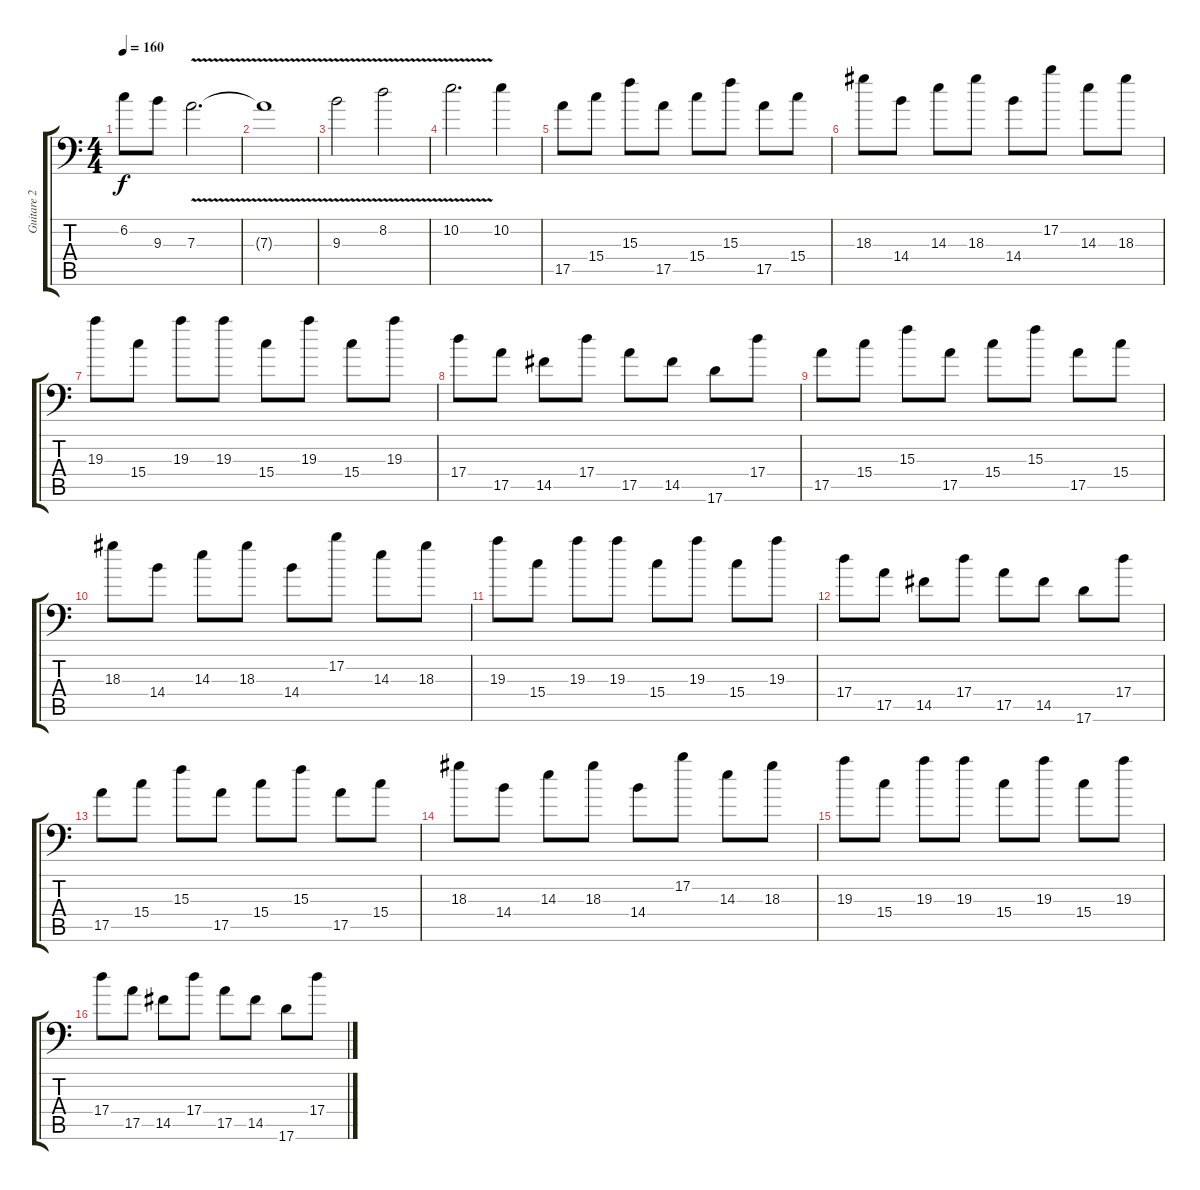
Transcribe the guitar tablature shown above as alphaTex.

\track ("Guitare 2" "Guitare 2") {instrument distortionguitar}
\staff {score tabs}
\tuning (B3 Gb3 D3 A2 E2 A1) {hide}
\ts (4 4)
\tempo 160
\clef f4
\ks c
6.2.8{dy f} 9.3.8 7.3{v}.2{d} |
7.3{t}.1 |
9.3{v}.2 8.2{v}.2 |
10.2{v}.2{d} 10.2.4 |
17.5.8 15.4.8 15.3.8 17.5.8 15.4.8 15.3.8 17.5.8 15.4.8 |
18.3.8 14.4.8 14.3.8 18.3.8 14.4.8 17.2.8 14.3.8 18.3.8 |
19.3.8 15.4.8 19.3.8 19.3.8 15.4.8 19.3.8 15.4.8 19.3.8 |
17.4.8 17.5.8 14.5.8 17.4.8 17.5.8 14.5.8 17.6.8 17.4.8 |
17.5.8 15.4.8 15.3.8 17.5.8 15.4.8 15.3.8 17.5.8 15.4.8 |
18.3.8 14.4.8 14.3.8 18.3.8 14.4.8 17.2.8 14.3.8 18.3.8 |
19.3.8 15.4.8 19.3.8 19.3.8 15.4.8 19.3.8 15.4.8 19.3.8 |
17.4.8 17.5.8 14.5.8 17.4.8 17.5.8 14.5.8 17.6.8 17.4.8 |
17.5.8 15.4.8 15.3.8 17.5.8 15.4.8 15.3.8 17.5.8 15.4.8 |
18.3.8 14.4.8 14.3.8 18.3.8 14.4.8 17.2.8 14.3.8 18.3.8 |
19.3.8 15.4.8 19.3.8 19.3.8 15.4.8 19.3.8 15.4.8 19.3.8 |
17.4.8 17.5.8 14.5.8 17.4.8 17.5.8 14.5.8 17.6.8 17.4.8
